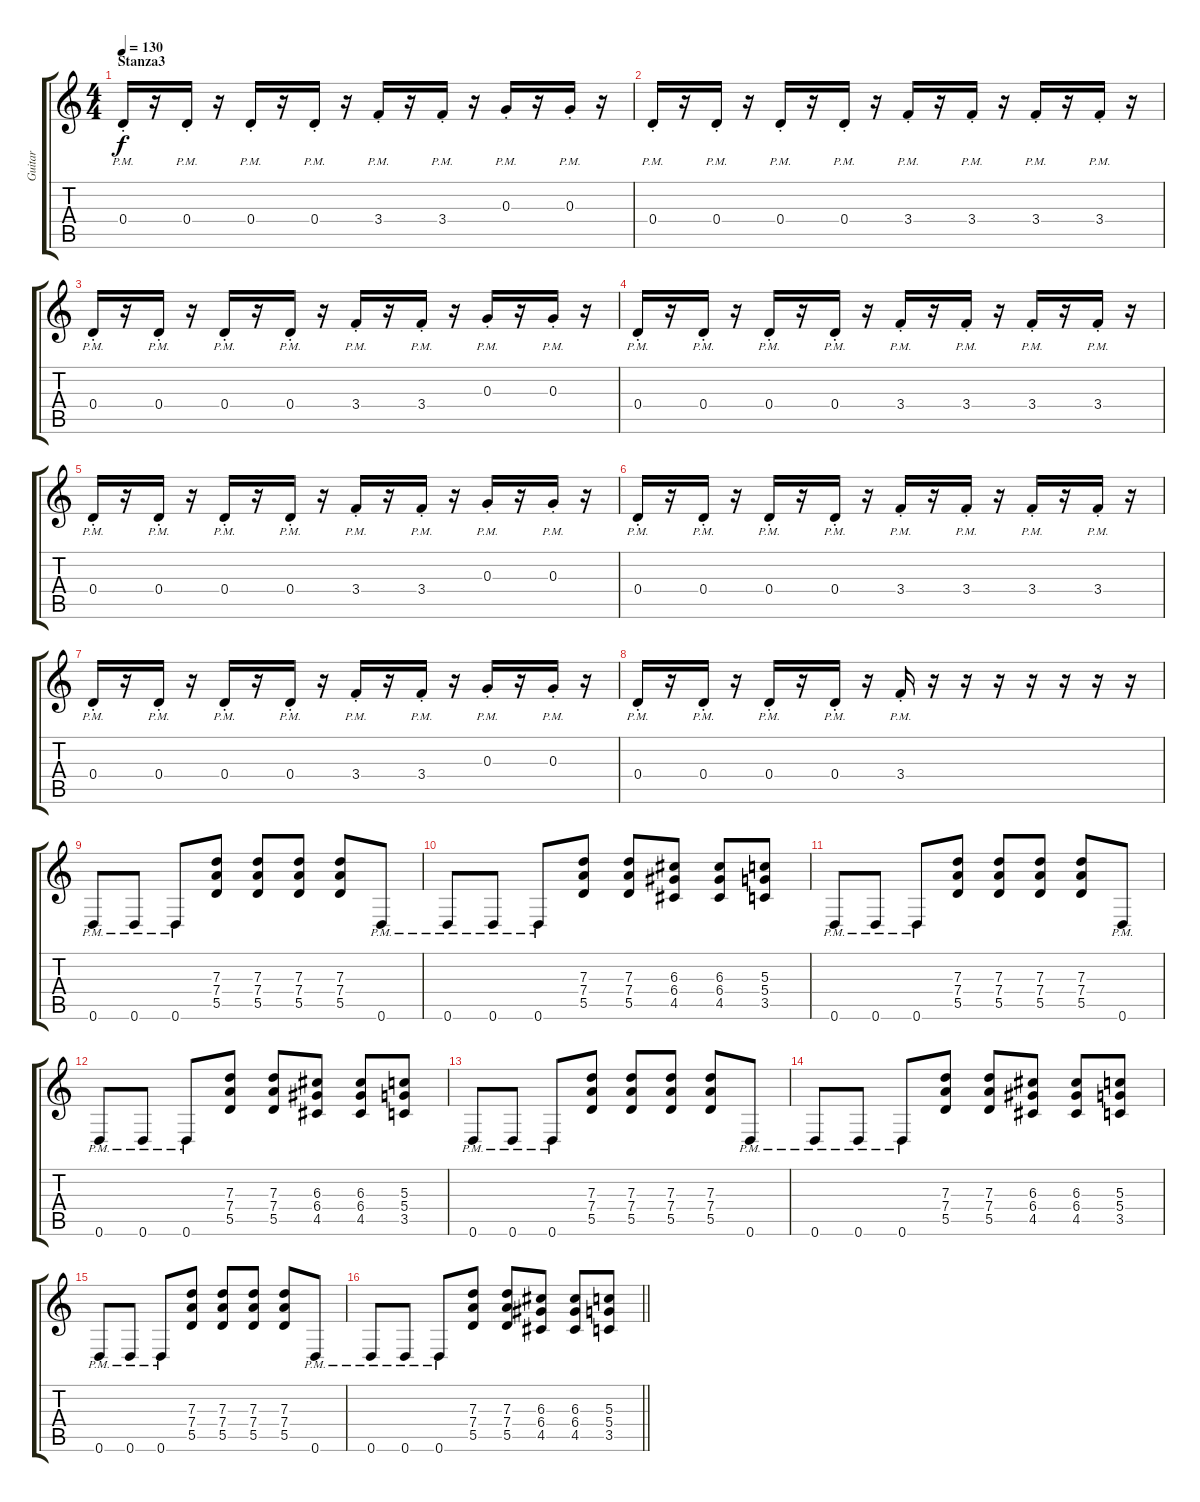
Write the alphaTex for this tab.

\track ("Guitar" "Guitar") {instrument overdrivenguitar}
\staff {score tabs}
\tuning (E4 B3 G3 D3 A2 D2) {hide}
\ts (4 4)
\section ("" "Stanza3")
\tempo 130
\clef g2
\ks c
0.4{pm st}.16{dy f volume 13 balance 16} r.16 0.4{pm st}.16 r.16 0.4{pm st}.16 r.16 0.4{pm st}.16 r.16 3.4{pm st}.16 r.16 3.4{pm st}.16 r.16 0.3{pm st}.16 r.16 0.3{pm st}.16 r.16 |
0.4{pm st}.16 r.16 0.4{pm st}.16 r.16 0.4{pm st}.16 r.16 0.4{pm st}.16 r.16 3.4{pm st}.16 r.16 3.4{pm st}.16 r.16 3.4{pm st}.16 r.16 3.4{pm st}.16 r.16 |
0.4{pm st}.16 r.16 0.4{pm st}.16 r.16 0.4{pm st}.16 r.16 0.4{pm st}.16 r.16 3.4{pm st}.16 r.16 3.4{pm st}.16 r.16 0.3{pm st}.16 r.16 0.3{pm st}.16 r.16 |
0.4{pm st}.16 r.16 0.4{pm st}.16 r.16 0.4{pm st}.16 r.16 0.4{pm st}.16 r.16 3.4{pm st}.16 r.16 3.4{pm st}.16 r.16 3.4{pm st}.16 r.16 3.4{pm st}.16 r.16 |
0.4{pm st}.16 r.16 0.4{pm st}.16 r.16 0.4{pm st}.16 r.16 0.4{pm st}.16 r.16 3.4{pm st}.16 r.16 3.4{pm st}.16 r.16 0.3{pm st}.16 r.16 0.3{pm st}.16 r.16 |
0.4{pm st}.16 r.16 0.4{pm st}.16 r.16 0.4{pm st}.16 r.16 0.4{pm st}.16 r.16 3.4{pm st}.16 r.16 3.4{pm st}.16 r.16 3.4{pm st}.16 r.16 3.4{pm st}.16 r.16 |
0.4{pm st}.16 r.16 0.4{pm st}.16 r.16 0.4{pm st}.16 r.16 0.4{pm st}.16 r.16 3.4{pm st}.16 r.16 3.4{pm st}.16 r.16 0.3{pm st}.16 r.16 0.3{pm st}.16 r.16 |
0.4{pm st}.16 r.16 0.4{pm st}.16 r.16 0.4{pm st}.16 r.16 0.4{pm st}.16 r.16 3.4{pm st}.16 r.16 r.16 r.16 r.16 r.16 r.16 r.16 |
0.6{pm}.8{volume 16 balance 8} 0.6{pm}.8 0.6{pm}.8 (7.3 7.4 5.5).8 (7.3 7.4 5.5).8 (7.3 7.4 5.5).8 (7.3 7.4 5.5).8 0.6{pm}.8 |
0.6{pm}.8 0.6{pm}.8 0.6{pm}.8 (7.3 7.4 5.5).8 (7.3 7.4 5.5).8 (6.3 6.4 4.5).8 (6.3 6.4 4.5).8 (5.3 5.4 3.5).8 |
0.6{pm}.8 0.6{pm}.8 0.6{pm}.8 (7.3 7.4 5.5).8 (7.3 7.4 5.5).8 (7.3 7.4 5.5).8 (7.3 7.4 5.5).8 0.6{pm}.8 |
0.6{pm}.8 0.6{pm}.8 0.6{pm}.8 (7.3 7.4 5.5).8 (7.3 7.4 5.5).8 (6.3 6.4 4.5).8 (6.3 6.4 4.5).8 (5.3 5.4 3.5).8 |
0.6{pm}.8 0.6{pm}.8 0.6{pm}.8 (7.3 7.4 5.5).8 (7.3 7.4 5.5).8 (7.3 7.4 5.5).8 (7.3 7.4 5.5).8 0.6{pm}.8 |
0.6{pm}.8 0.6{pm}.8 0.6{pm}.8 (7.3 7.4 5.5).8 (7.3 7.4 5.5).8 (6.3 6.4 4.5).8 (6.3 6.4 4.5).8 (5.3 5.4 3.5).8 |
0.6{pm}.8 0.6{pm}.8 0.6{pm}.8 (7.3 7.4 5.5).8 (7.3 7.4 5.5).8 (7.3 7.4 5.5).8 (7.3 7.4 5.5).8 0.6{pm}.8 |
\barLineRight lightlight
0.6{pm}.8 0.6{pm}.8 0.6{pm}.8 (7.3 7.4 5.5).8 (7.3 7.4 5.5).8 (6.3 6.4 4.5).8 (6.3 6.4 4.5).8 (5.3 5.4 3.5).8
